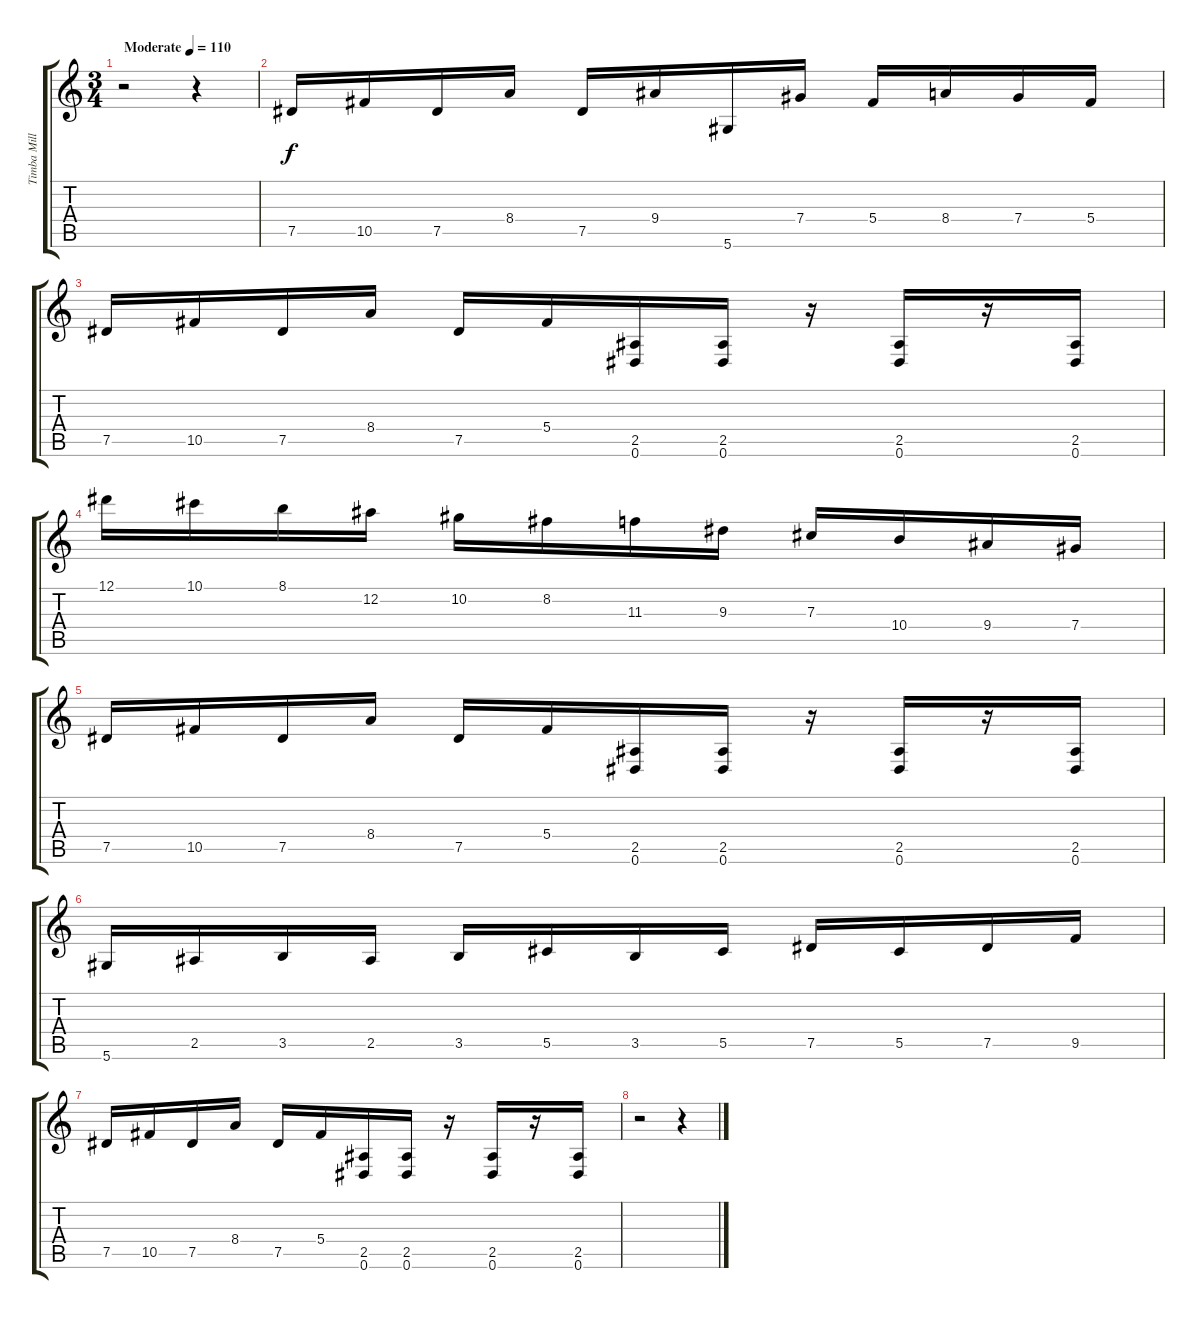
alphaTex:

\track ("Timba Millar" "Timba Mill") {instrument distortionguitar}
\staff {score tabs}
\tuning (Eb4 Bb3 Gb3 Db3 Ab2 Eb2) {hide}
\ts (3 4)
\tempo (110 "Moderate")
\clef g2
\ks c
r.2{dy f instrument distortionguitar} r.4 |
7.5.16 10.5.16 7.5.16 8.4.16 7.5.16 9.4.16 5.6.16 7.4.16 5.4.16 8.4.16 7.4.16 5.4.16 |
7.5.16 10.5.16 7.5.16 8.4.16 7.5.16 5.4.16 (2.5 0.6).16 (2.5 0.6).16 r.16 (2.5 0.6).16 r.16 (2.5 0.6).16 |
12.1.16 10.1.16 8.1.16 12.2.16 10.2.16 8.2.16 11.3.16 9.3.16 7.3.16 10.4.16 9.4.16 7.4.16 |
7.5.16 10.5.16 7.5.16 8.4.16 7.5.16 5.4.16 (2.5 0.6).16 (2.5 0.6).16 r.16 (2.5 0.6).16 r.16 (2.5 0.6).16 |
5.6.16 2.5.16 3.5.16 2.5.16 3.5.16 5.5.16 3.5.16 5.5.16 7.5.16 5.5.16 7.5.16 9.5.16 |
7.5.16 10.5.16 7.5.16 8.4.16 7.5.16 5.4.16 (2.5 0.6).16 (2.5 0.6).16 r.16 (2.5 0.6).16 r.16 (2.5 0.6).16 |
r.2 r.4
